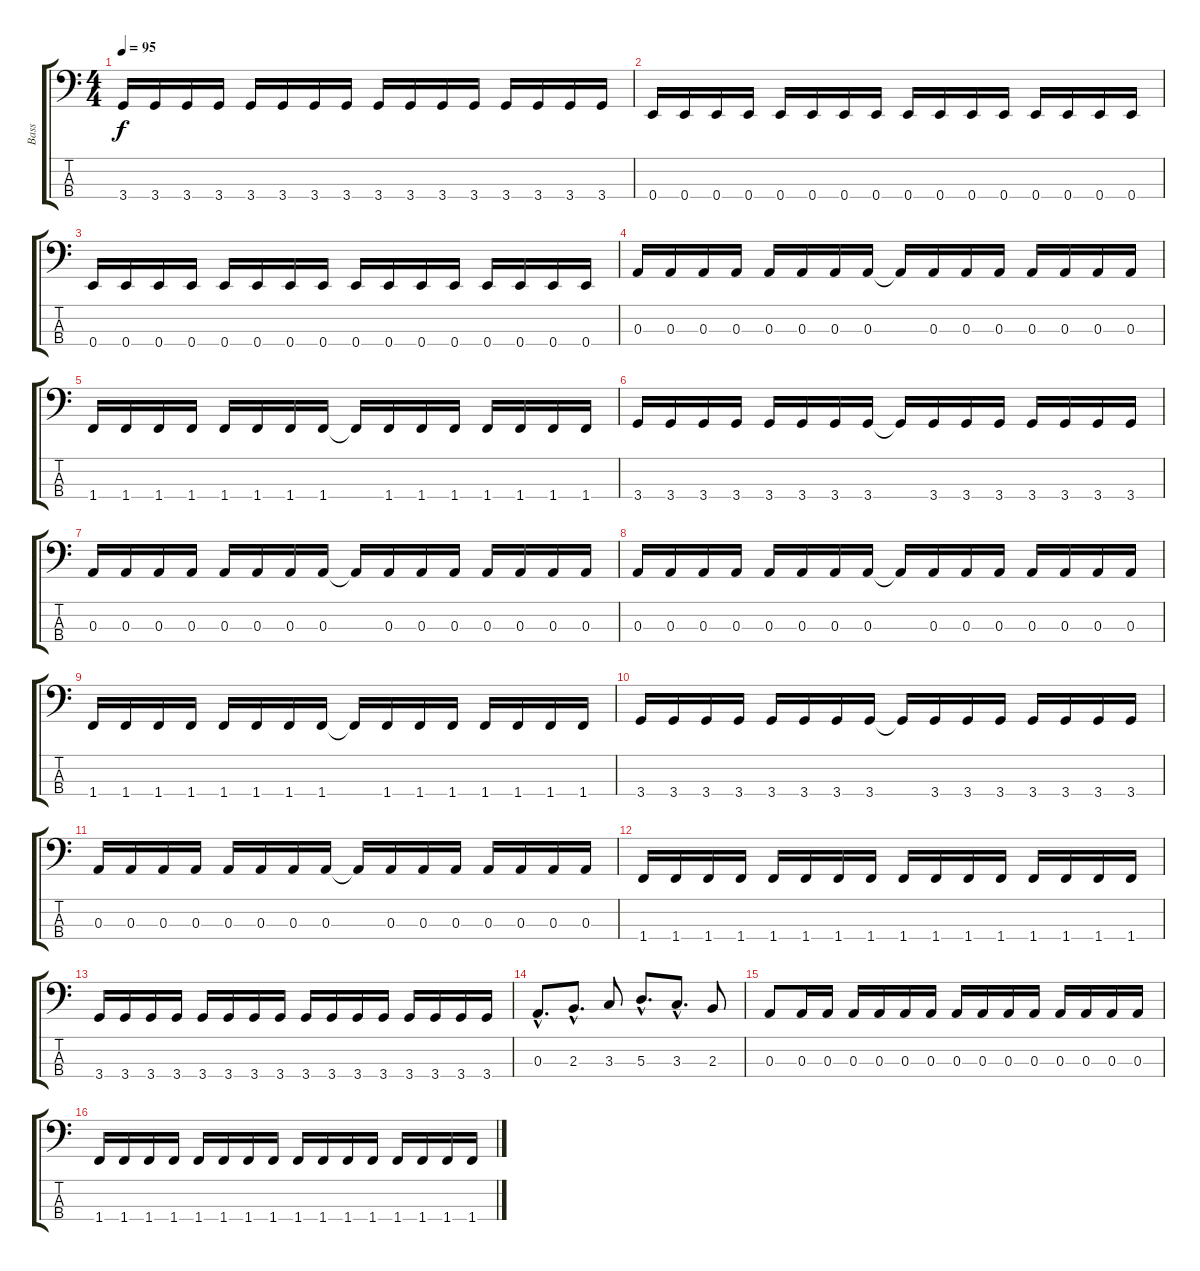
\track ("Bass" "Bass") {instrument electricbasspick}
\staff {score tabs}
\tuning (G2 D2 A1 E1) {hide}
\ts (4 4)
\tempo 95
\clef f4
\ks c
3.4.16{dy f} 3.4.16 3.4.16 3.4.16 3.4.16 3.4.16 3.4.16 3.4.16 3.4.16 3.4.16 3.4.16 3.4.16 3.4.16 3.4.16 3.4.16 3.4.16 |
0.4.16 0.4.16 0.4.16 0.4.16 0.4.16 0.4.16 0.4.16 0.4.16 0.4.16 0.4.16 0.4.16 0.4.16 0.4.16 0.4.16 0.4.16 0.4.16 |
0.4.16 0.4.16 0.4.16 0.4.16 0.4.16 0.4.16 0.4.16 0.4.16 0.4.16 0.4.16 0.4.16 0.4.16 0.4.16 0.4.16 0.4.16 0.4.16 |
0.3.16 0.3.16 0.3.16 0.3.16 0.3.16 0.3.16 0.3.16 0.3.16 0.3{t}.16 0.3.16 0.3.16 0.3.16 0.3.16 0.3.16 0.3.16 0.3.16 |
1.4.16 1.4.16 1.4.16 1.4.16 1.4.16 1.4.16 1.4.16 1.4.16 1.4{t}.16 1.4.16 1.4.16 1.4.16 1.4.16 1.4.16 1.4.16 1.4.16 |
3.4.16 3.4.16 3.4.16 3.4.16 3.4.16 3.4.16 3.4.16 3.4.16 3.4{t}.16 3.4.16 3.4.16 3.4.16 3.4.16 3.4.16 3.4.16 3.4.16 |
0.3.16 0.3.16 0.3.16 0.3.16 0.3.16 0.3.16 0.3.16 0.3.16 0.3{t}.16 0.3.16 0.3.16 0.3.16 0.3.16 0.3.16 0.3.16 0.3.16 |
0.3.16 0.3.16 0.3.16 0.3.16 0.3.16 0.3.16 0.3.16 0.3.16 0.3{t}.16 0.3.16 0.3.16 0.3.16 0.3.16 0.3.16 0.3.16 0.3.16 |
1.4.16 1.4.16 1.4.16 1.4.16 1.4.16 1.4.16 1.4.16 1.4.16 1.4{t}.16 1.4.16 1.4.16 1.4.16 1.4.16 1.4.16 1.4.16 1.4.16 |
3.4.16 3.4.16 3.4.16 3.4.16 3.4.16 3.4.16 3.4.16 3.4.16 3.4{t}.16 3.4.16 3.4.16 3.4.16 3.4.16 3.4.16 3.4.16 3.4.16 |
0.3.16 0.3.16 0.3.16 0.3.16 0.3.16 0.3.16 0.3.16 0.3.16 0.3{t}.16 0.3.16 0.3.16 0.3.16 0.3.16 0.3.16 0.3.16 0.3.16 |
1.4.16 1.4.16 1.4.16 1.4.16 1.4.16 1.4.16 1.4.16 1.4.16 1.4.16 1.4.16 1.4.16 1.4.16 1.4.16 1.4.16 1.4.16 1.4.16 |
3.4.16 3.4.16 3.4.16 3.4.16 3.4.16 3.4.16 3.4.16 3.4.16 3.4.16 3.4.16 3.4.16 3.4.16 3.4.16 3.4.16 3.4.16 3.4.16 |
0.3{hac}.8{d} 2.3{hac}.8{d} 3.3.8 5.3{hac}.8{d} 3.3{hac}.8{d} 2.3.8 |
0.3.8 0.3.16 0.3.16 0.3.16 0.3.16 0.3.16 0.3.16 0.3.16 0.3.16 0.3.16 0.3.16 0.3.16 0.3.16 0.3.16 0.3.16 |
1.4.16 1.4.16 1.4.16 1.4.16 1.4.16 1.4.16 1.4.16 1.4.16 1.4.16 1.4.16 1.4.16 1.4.16 1.4.16 1.4.16 1.4.16 1.4.16
